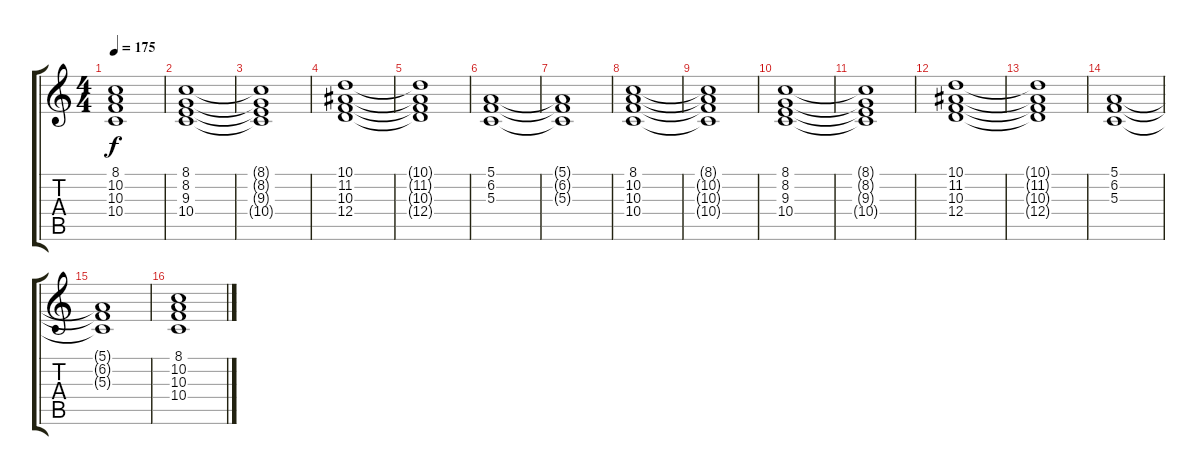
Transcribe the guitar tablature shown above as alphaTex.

\track "" {instrument stringensemble1}
\staff {score tabs}
\tuning (E4 B3 G3 D3 A2 E2) {hide}
\ts (4 4)
\tempo 175
\clef g2
\ks c
(8.1{t} 10.2{t} 10.3{t} 10.4{t}).1{dy f} |
(8.1 8.2 9.3 10.4).1 |
(8.1{t} 8.2{t} 9.3{t} 10.4{t}).1 |
(10.1 11.2 10.3 12.4).1 |
(10.1{t} 11.2{t} 10.3{t} 12.4{t}).1 |
(5.1 6.2 5.3).1 |
(5.1{t} 6.2{t} 5.3{t}).1 |
(8.1 10.2 10.3 10.4).1 |
(8.1{t} 10.2{t} 10.3{t} 10.4{t}).1 |
(8.1 8.2 9.3 10.4).1 |
(8.1{t} 8.2{t} 9.3{t} 10.4{t}).1 |
(10.1 11.2 10.3 12.4).1 |
(10.1{t} 11.2{t} 10.3{t} 12.4{t}).1 |
(5.1 6.2 5.3).1 |
(5.1{t} 6.2{t} 5.3{t}).1 |
(8.1 10.2 10.3 10.4).1
